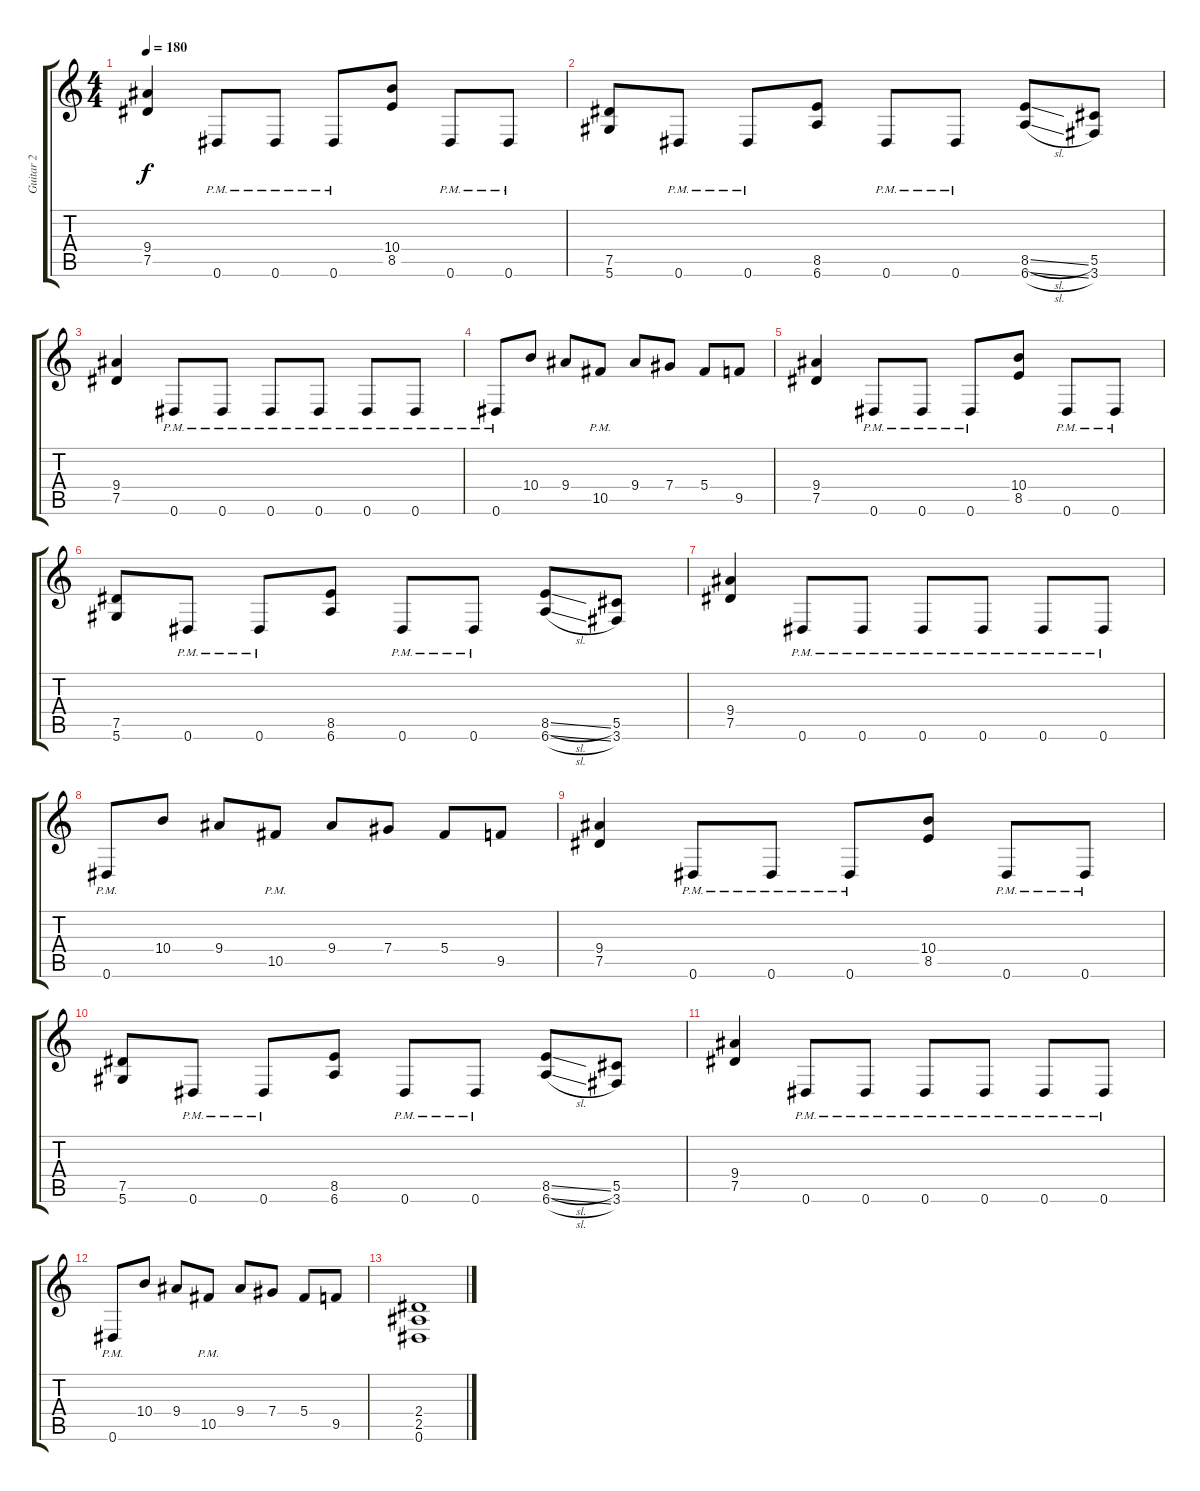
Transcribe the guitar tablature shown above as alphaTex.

\track ("Guitar 2" "Guitar 2") {instrument distortionguitar}
\staff {score tabs}
\tuning (Eb4 Bb3 Gb3 Db3 Ab2 Eb2) {hide}
\ts (4 4)
\tempo 180
\clef g2
\ks c
(9.4 7.5).4{dy f} 0.6{pm}.8 0.6{pm}.8 0.6{pm}.8 (10.4 8.5).8 0.6{pm}.8 0.6{pm}.8 |
(7.5 5.6).8 0.6{pm}.8 0.6{pm}.8 (8.5 6.6).8 0.6{pm}.8 0.6{pm}.8 (8.5{sl} 6.6{sl}).8 (5.5 3.6).8 |
(9.4 7.5).4 0.6{pm}.8 0.6{pm}.8 0.6{pm}.8 0.6{pm}.8 0.6{pm}.8 0.6{pm}.8 |
0.6{pm}.8 10.4.8 9.4.8 10.5{pm}.8 9.4.8 7.4.8 5.4.8 9.5.8 |
(9.4 7.5).4 0.6{pm}.8 0.6{pm}.8 0.6{pm}.8 (10.4 8.5).8 0.6{pm}.8 0.6{pm}.8 |
(7.5 5.6).8 0.6{pm}.8 0.6{pm}.8 (8.5 6.6).8 0.6{pm}.8 0.6{pm}.8 (8.5{sl} 6.6{sl}).8 (5.5 3.6).8 |
(9.4 7.5).4 0.6{pm}.8 0.6{pm}.8 0.6{pm}.8 0.6{pm}.8 0.6{pm}.8 0.6{pm}.8 |
0.6{pm}.8 10.4.8 9.4.8 10.5{pm}.8 9.4.8 7.4.8 5.4.8 9.5.8 |
(9.4 7.5).4 0.6{pm}.8 0.6{pm}.8 0.6{pm}.8 (10.4 8.5).8 0.6{pm}.8 0.6{pm}.8 |
(7.5 5.6).8 0.6{pm}.8 0.6{pm}.8 (8.5 6.6).8 0.6{pm}.8 0.6{pm}.8 (8.5{sl} 6.6{sl}).8 (5.5 3.6).8 |
(9.4 7.5).4 0.6{pm}.8 0.6{pm}.8 0.6{pm}.8 0.6{pm}.8 0.6{pm}.8 0.6{pm}.8 |
0.6{pm}.8 10.4.8 9.4.8 10.5{pm}.8 9.4.8 7.4.8 5.4.8 9.5.8 |
(2.4 2.5 0.6).1
